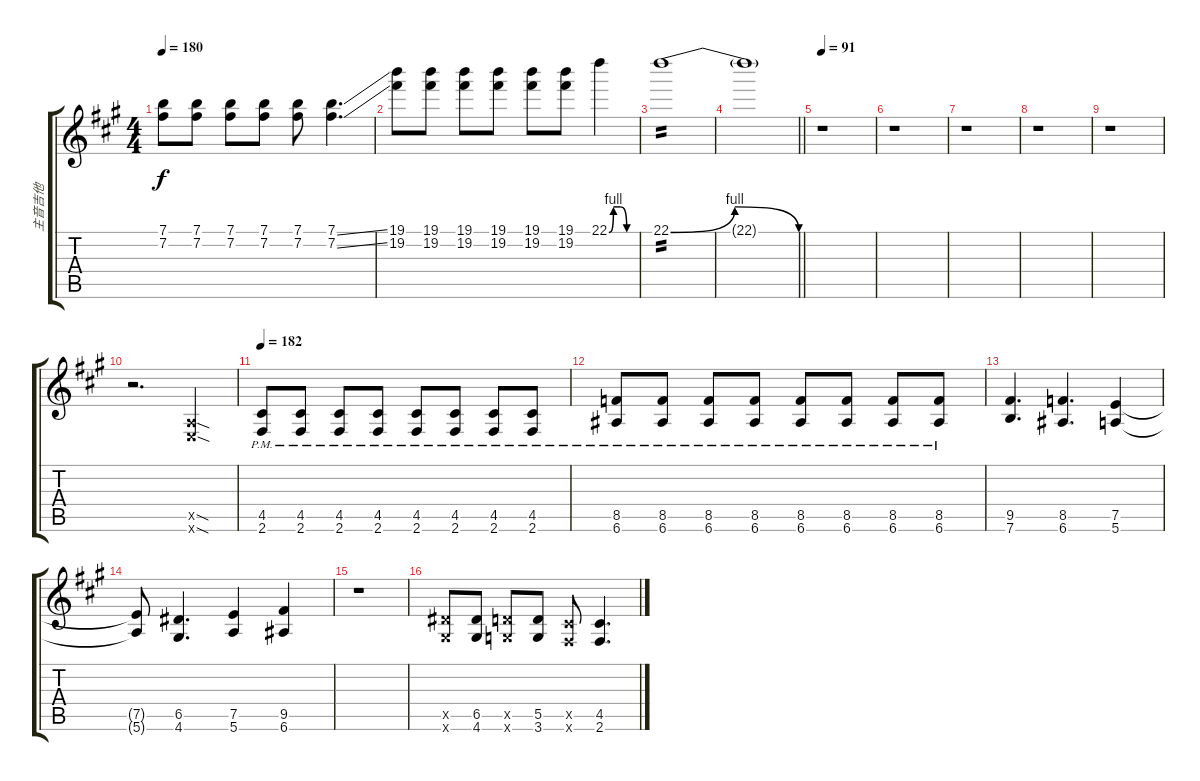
\track ("主音吉他" "主音吉他") {instrument distortionguitar}
\staff {score tabs}
\tuning (E4 B3 G3 D3 A2 E2) {hide}
\ts (4 4)
\tempo 180
\clef g2
\ks a
(7.1 7.2).8{dy f} (7.1 7.2).8 (7.1 7.2).8 (7.1 7.2).8 (7.1 7.2).8 (7.1{ss} 7.2{ss}).4{d} |
(19.1 19.2).8 (19.1 19.2).8 (19.1 19.2).8 (19.1 19.2).8 (19.1 19.2).8 (19.1 19.2).8 22.1{be (custom 0 0 10 4 25 4 40 0 60 0)}.4 |
22.1{be (bendrelease 0 0 15 4 15 4 60 0)}.1{tp 2} |
\barLineRight lightlight
22.1{t}.1 |
\tempo 91
r.1 |
r.1 |
r.1 |
r.1 |
r.1 |
r.2{d} (0.5{sod x} 0.6{sod x}).4 |
\tempo 182
(4.5{pm} 2.6{pm}).8{instrument distortionguitar} (4.5{pm} 2.6{pm}).8 (4.5{pm} 2.6{pm}).8 (4.5{pm} 2.6{pm}).8 (4.5{pm} 2.6{pm}).8 (4.5{pm} 2.6{pm}).8 (4.5{pm} 2.6{pm}).8 (4.5{pm} 2.6{pm}).8 |
(8.5{pm} 6.6{pm}).8 (8.5{pm} 6.6{pm}).8 (8.5{pm} 6.6{pm}).8 (8.5{pm} 6.6{pm}).8 (8.5{pm} 6.6{pm}).8 (8.5{pm} 6.6{pm}).8 (8.5{pm} 6.6{pm}).8 (8.5{pm} 6.6{pm}).8 |
(9.5 7.6).4{d} (8.5 6.6).4{d} (7.5 5.6).4 |
(7.5{t} 5.6{t}).8 (6.5 4.6).4{d} (7.5 5.6).4 (9.5 6.6).4 |
r.1 |
(6.5{x} 4.6{x}).8 (6.5 4.6).8 (5.5{x} 3.6{x}).8 (5.5 3.6).8 (4.5{x} 2.6{x}).8 (4.5 2.6).4{d}
